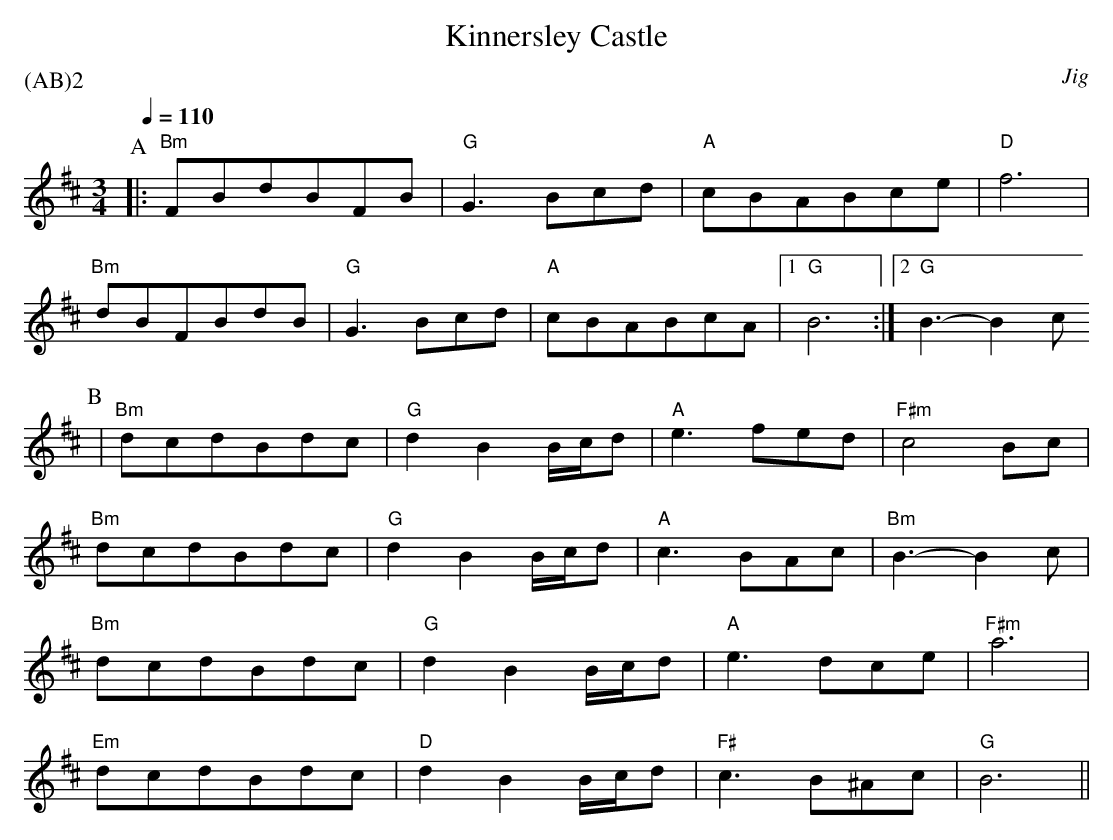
X:1
T:Kinnersley Castle
C:Jig
M:3/4
L:1/8
Q:1/4=110
P:(AB)2
K:Bm
P:A
|: "Bm" FBdBFB | "G" G3 Bcd        | "A" cBABce    | "D" f6       |
   "Bm" dBFBdB | "G" G3 Bcd        | "A" cBABcA    |1 "G" B6     :|2 "G" B3-B2 c
P:B
|  "Bm" dcdBdc | "G"  d2 B2 B/c/d  | "A" e3 fed    | "F#m" c4 Bc  |
   "Bm" dcdBdc | "G"  d2 B2 B/c/d  | "A" c3 BAc    | "Bm" B3-B2 c |
   "Bm" dcdBdc | "G"  d2 B2 B/c/d  | "A" e3 dce    | "F#m" a6     |
   "Em" dcdBdc | "D"  d2 B2 B/c/d  | "F#" c3 B^Ac | "G" B6       ||
